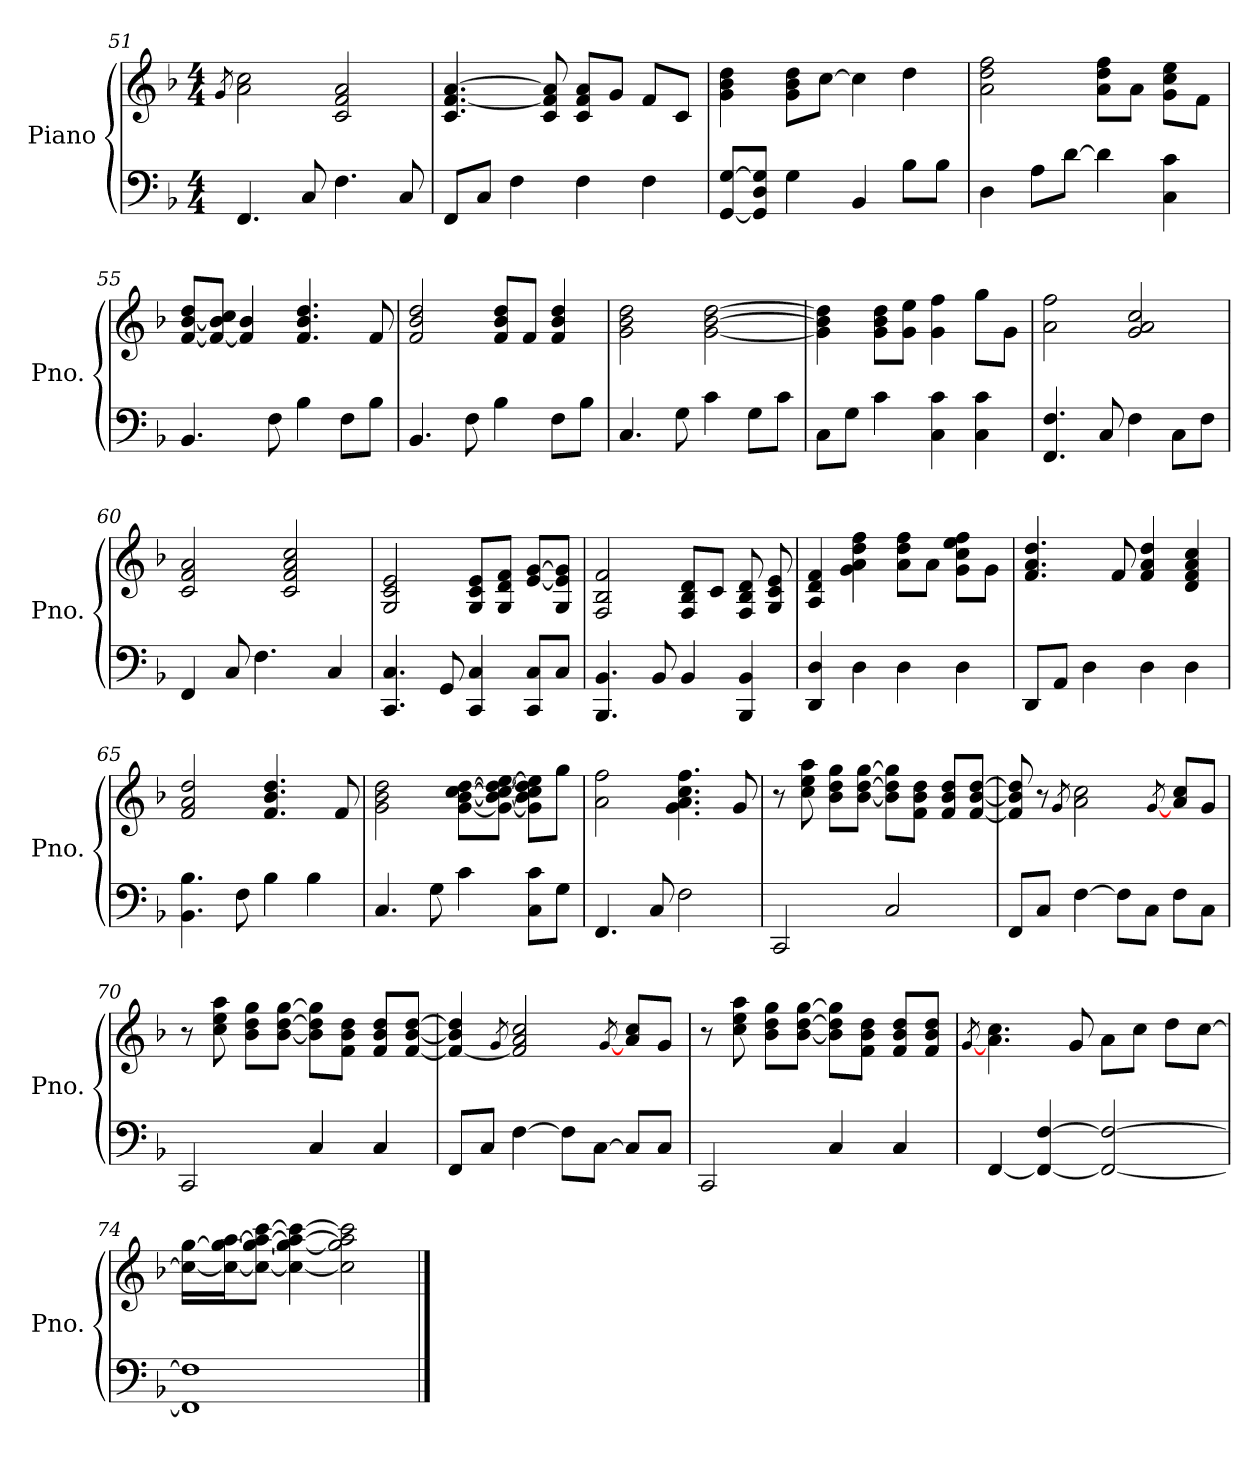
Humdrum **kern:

**kern	**kern
*part1	*part1
*staff2	*staff1
*I"Piano	*
*I'Pno.	*
*clefF4	*clefG2
*k[b-]	*k[b-]
*F:	*F:
*M4/4	*M4/4
=51	=51
.	8qgL
4.FF	2a 2cc
8C	.
4.F	2c 2f 2a
8C	.
=52	=52
8FFL	4.c [4.f [4.a
8CJ	.
4F	.
.	8c 8f] 8a]
4F	8c 8f 8aL
.	8gJ
4F	8fL
.	8cJ
=53	=53
[8GG [8GL	4g 4b- 4dd
8GG] 8D 8G]J	.
4G	8g 8b- 8ddL
.	[8ccJ
4BB-	4cc]
8B-L	4dd
8B-J	.
=54	=54
4D	2a 2dd 2ff
8AL	.
[8dJ	.
4d]	8a 8dd 8ffL
.	8aJ
4C 4c	8g 8cc 8eeL
.	8fJ
=55	=55
4.BB-	[8f [8b- 8ddL
.	8f_ 8b-] 8ccJ
.	4f] 4b-
8F	.
4B-	4.f 4.b- 4.dd
8FL	.
8B-J	8f
=56	=56
4.BB-	2f 2b- 2dd
8F	.
4B-	8f 8b- 8ddL
.	8fJ
8FL	4f 4b- 4dd
8B-J	.
=57	=57
4.C	2g 2b- 2dd
8G	.
4c	[2g [2b- [2dd
8GL	.
8cJ	.
=58	=58
8CL	4g] 4b-] 4dd]
8GJ	.
4c	8g 8b- 8ddL
.	8g 8eeJ
4C 4c	4g 4ff
4C 4c	8ggL
.	8gJ
=59	=59
4.FF 4.F	2a 2ff
8C	.
4F	2g 2a 2cc
8CL	.
8FJ	.
=60	=60
4FF	2c 2f 2a
8C	.
4.F	.
.	2c 2f 2a 2cc
4C	.
=61	=61
4.CC 4.C	2G 2c 2e
8GG	.
4CC 4C	8G 8c 8eL
.	8G 8d 8fJ
8CC 8CL	[8e [8gL
8CJ	8G 8e] 8g]J
=62	=62
4.BBB- 4.BB-	2F 2B- 2f
8BB-	.
4BB-	8F 8B- 8dL
.	8cJ
4BBB- 4BB-	8F 8B- 8dL
.	8G 8c 8e
=63	=63
4DD 4D	4A 4d 4f
4D	4g 4a 4dd 4ff
4D	8a 8dd 8ffL
.	8aJ
4D	8g 8cc 8ee 8ffL
.	8gJ
=64	=64
8DDL	4.f 4.a 4.dd
8AAJ	.
4D	.
.	8f
4D	4f 4a 4dd
4D	4d 4f 4a 4cc
=65	=65
4.BB- 4.B-	2f 2a 2dd
8F	.
4B-	4.f 4.b- 4.dd
4B-	.
.	8f
=66	=66
4.C	2g 2b- 2dd
8G	.
4c	[8g [8b- [8cc [8ddL
.	8g_ 8b-_ 8cc_ 8dd_ [8eeJ
8C 8cL	8g] 8b-] 8cc] 8dd] 8ee]L
8GJ	8ggJ
=67	=67
4.FF	2a 2ff
8C	.
2F	4.g 4.a 4.cc 4.ff
.	8g
=68	=68
2CC	8r
.	8cc 8ee 8aa
.	8b- 8dd 8ggL
.	[8b- [8dd [8ggJ
2C	8b-] 8dd] 8gg]L
.	8f 8b- 8ddJ
.	8f 8b- 8ddL
.	[8f [8b- [8ddJ
=69	=69
8FFL	8f] 8b-] 8dd]
8CJ	8r
.	8qgL
[4F	2a 2cc
8FL]	.
8CJ	.
.	[8qgL
8FL	8a 8ccL
8CJ	8gJ
=70	=70
2CC	8r
.	8cc 8ee 8aa
.	8b- 8dd 8ggL
.	[8b- [8dd [8ggJ
4C	8b-] 8dd] 8gg]L
.	8f 8b- 8ddJ
4C	8f 8b- 8ddL
.	[8f [8b- [8ddJ
=71	=71
8FFL	4f_ 4b-] 4dd]
8CJ	.
.	8qgL
[4F	2f] 2a 2cc
8FL]	.
[8CJ	.
.	[8qgL
8CL]	8a 8ccL
8CJ	8gJ
=72	=72
2CC	8r
.	8cc 8ee 8aa
.	8b- 8dd 8ggL
.	[8b- [8dd [8ggJ
4C	8b-] 8dd] 8gg]L
.	8f 8b- 8ddJ
4C	8f 8b- 8ddL
.	8f 8b- 8ddJ
=73	=73
.	[8qgL
[4FF	4.a 4.cc
4FF_ [4F	.
.	8g
2FF_ 2F_	8aL
.	8ccJ
.	8ddL
.	[8ccJ
=74	=74
1FF] 1F]	16cc_ [16ggL
.	16cc_ 16gg_ [16aa
.	8cc_ 8gg_ 8aa_ [8cccJ
.	4cc_ 4gg_ 4aa_ 4ccc_
.	2cc] 2gg] 2aa] 2ccc]
==	==
*-	*-
